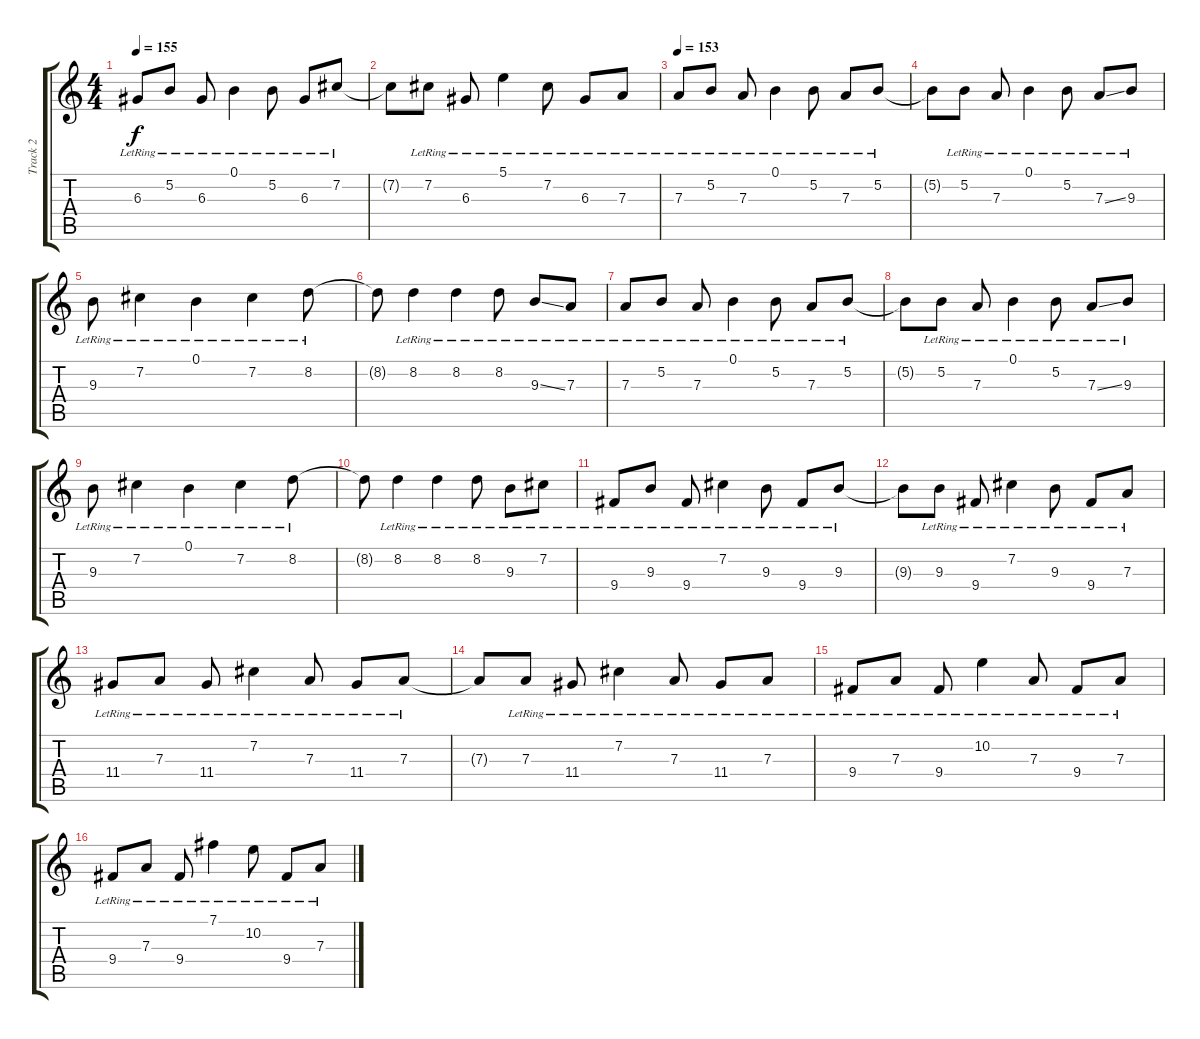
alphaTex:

\track ("Track 2" "Track 2") {instrument distortionguitar}
\staff {score tabs}
\tuning (B3 Gb3 D3 A2 E2 B1) {hide}
\ts (4 4)
\tempo 155
\clef g2
\ks c
6.3{lr}.8{dy f} 5.2{lr}.8 6.3{lr}.8 0.1{lr}.4 5.2{lr}.8 6.3{lr}.8 7.2{lr}.8 |
7.2{t}.8 7.2{lr}.8 6.3{lr}.8 5.1{lr}.4 7.2{lr}.8 6.3{lr}.8 7.3{lr}.8 |
\tempo 153
7.3{lr}.8 5.2{lr}.8 7.3{lr}.8 0.1{lr}.4 5.2{lr}.8 7.3{lr}.8 5.2{lr}.8 |
5.2{t}.8 5.2{lr}.8 7.3{lr}.8 0.1{lr}.4 5.2{lr}.8 7.3{ss lr}.8 9.3{lr}.8 |
9.3{lr}.8 7.2{lr}.4 0.1{lr}.4 7.2{lr}.4 8.2{lr}.8 |
8.2{t}.8 8.2{lr}.4 8.2{lr}.4 8.2{lr}.8 9.3{ss lr}.8 7.3{lr}.8 |
7.3{lr}.8 5.2{lr}.8 7.3{lr}.8 0.1{lr}.4 5.2{lr}.8 7.3{lr}.8 5.2{lr}.8 |
5.2{t}.8 5.2{lr}.8 7.3{lr}.8 0.1{lr}.4 5.2{lr}.8 7.3{ss lr}.8 9.3{lr}.8 |
9.3{lr}.8 7.2{lr}.4 0.1{lr}.4 7.2{lr}.4 8.2{lr}.8 |
8.2{t}.8 8.2{lr}.4 8.2{lr}.4 8.2{lr}.8 9.3{lr}.8 7.2{lr}.8 |
9.4{lr}.8 9.3{lr}.8 9.4{lr}.8 7.2{lr}.4 9.3{lr}.8 9.4{lr}.8 9.3{lr}.8 |
9.3{t}.8 9.3{lr}.8 9.4{lr}.8 7.2{lr}.4 9.3{lr}.8 9.4{lr}.8 7.3{lr}.8 |
11.4{lr}.8 7.3{lr}.8 11.4{lr}.8 7.2{lr}.4 7.3{lr}.8 11.4{lr}.8 7.3{lr}.8 |
7.3{t}.8 7.3{lr}.8 11.4{lr}.8 7.2{lr}.4 7.3{lr}.8 11.4{lr}.8 7.3{lr}.8 |
9.4{lr}.8 7.3{lr}.8 9.4{lr}.8 10.2{lr}.4 7.3{lr}.8 9.4{lr}.8 7.3{lr}.8 |
9.4{lr}.8 7.3{lr}.8 9.4{lr}.8 7.1{lr}.4 10.2{lr}.8 9.4{lr}.8 7.3{lr}.8
